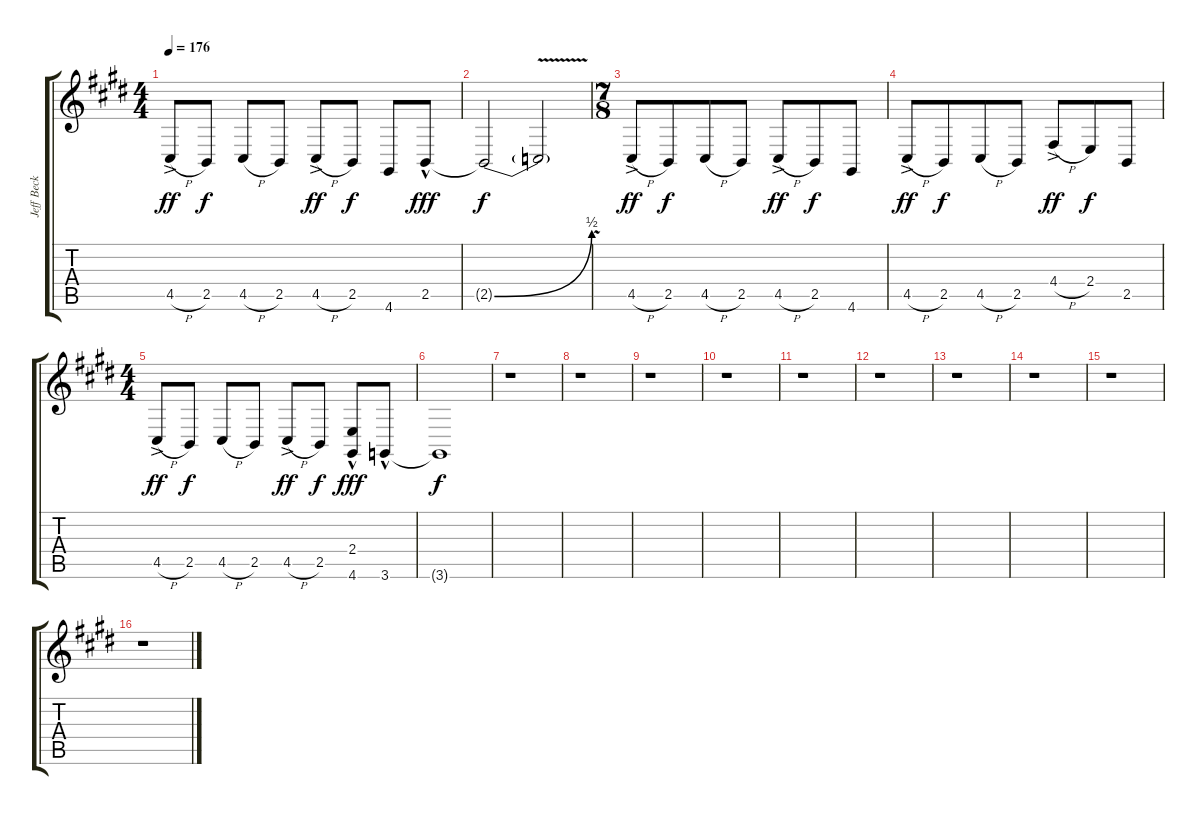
\track ("Jeff Beck Lead Guitar Overdub" "Jeff Beck ") {instrument cello}
\staff {score tabs}
\tuning (E4 B3 G3 D3 A2 E2) {hide}
\ts (4 4)
\tempo 176
\clef g2
\ks e
4.5{h ac}.8{dy ff} 2.5.8{dy f} 4.5{h}.8 2.5.8 4.5{h ac}.8{dy ff} 2.5.8{dy f} 4.6.8 2.5{hac}.8{dy fff} |
2.5{be (bend 0 0 60 2) t}.2{dy f} 2.5{v t}.2 |
\ts (7 8)
4.5{h ac}.8{dy ff} 2.5.8{dy f} 4.5{h}.8 2.5.8 4.5{h ac}.8{dy ff} 2.5.8{dy f} 4.6.8 |
4.5{h ac}.8{dy ff} 2.5.8{dy f} 4.5{h}.8 2.5.8 4.4{h ac}.8{dy ff} 2.4.8{dy f} 2.5.8 |
\ts (4 4)
4.5{h ac}.8{dy ff} 2.5.8{dy f} 4.5{h}.8 2.5.8 4.5{h ac}.8{dy ff} 2.5.8{dy f} (2.4 4.6{hac}).8{dy fff} 3.6{hac}.8 |
3.6{t}.1{dy f} |
r.1 |
r.1 |
r.1 |
r.1 |
r.1 |
r.1 |
r.1 |
r.1 |
r.1 |
r.1
